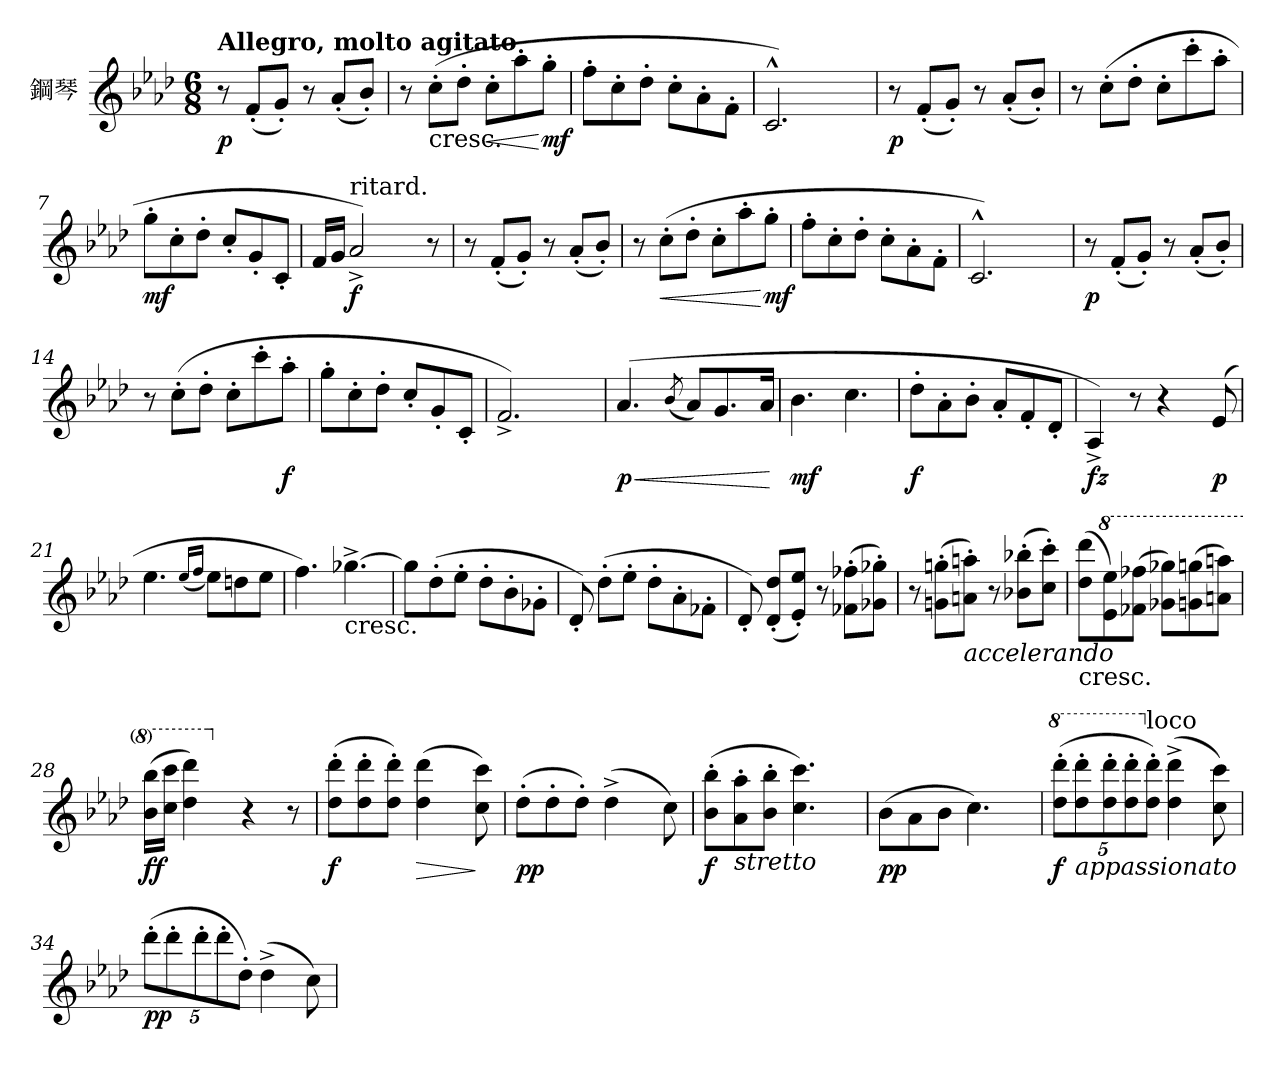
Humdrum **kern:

**kern	**dynam
*part1	*part1
*staff1	*staff1
*I"鋼琴	*
*clefG2	*
*k[b-e-a-d-]	*
*M6/8	*
=1	=1
!LO:TX:a:B:t=Allegro, molto agitato	!
!	!LO:DY:b
8r	p
(<8f'/L	.
8g'/J)	.
*MM110	*
8r	.
(<8a-'/L	.
8b-'/J)	.
=2	=2
*MM122	*
8r	.
!LO:TX:b:t=cresc.	!
(>8cc'\L	.
8dd-'\J	.
*MM130	*
!	!LO:HP:b
8cc'\L	<
8aa-'\	.
!	!LO:DY:n=1:b
8gg'\J	[ mf
=3	=3
!	!LO:DY:b
8ff'\L	other-dynamics
8cc'\	.
8dd-'\J	.
8cc'\L	.
8a-'\	.
8f'\J	.
=4	=4
*^	*
2.c^^/)	4.ryy	.
*MM122	*	*
.	4.ryy	.
=5	=5	=5
!	!	!LO:DY:b
*v	*v	*
8r	p
*MM110	*
(<8f'/L	.
*MM122	*
8g'/J)	.
*MM130	*
8r	.
(<8a-'/L	.
8b-'/J)	.
=6	=6
8r	.
(>8cc'\L	.
8dd-'\J	.
8cc'\L	.
8ccc'\	.
8aa-'\J	.
!!LO:LB:g=z
=7	=7
!	!LO:DY:b
8gg'\L	mf
8cc'\	.
8dd-'\J	.
8cc'/L	.
8g'/	.
8c'/J	.
=8	=8
!LO:TX:b:t=cresc.	!
*^	*
16f/LL	4ryy	.
16g/JJ	.	.
*MM124	*	*
!LO:TX:a:t=ritard.	!	!
!	!	!LO:DY:b
2a-^/)	.	f
*MM118	*	*
.	2ryy	.
*MM88	*	*
8r	.	.
=9	=9	=9
!	!	!LO:DY:b
*v	*v	*
8r	other-dynamics
(<8f'/L	.
*MM110	*
8g'/J)	.
8r	.
*MM122	*
(<8a-'/L	.
8b-'/J)	.
=10	=10
*MM130	*
8r	.
!	!LO:HP:b
(>8cc'\L	<
8dd-'\J	.
8cc'\L	.
8aa-'\	.
!	!LO:DY:n=1:b
8gg'\J	[ mf
=11	=11
8ff'\L	.
8cc'\	.
8dd-'\J	.
8cc'\L	.
8a-'\	.
8f'\J	.
=12	=12
*^	*
2.c^^/)	4.ryy	.
*MM122	*	*
.	4.ryy	.
!!LO:LB:g=z	!!
=13	=13	=13
!	!	!LO:DY:b
*v	*v	*
8r	p
*MM110	*
(<8f'/L	.
*MM122	*
8g'/J)	.
*MM130	*
8r	.
(<8a-'/L	.
8b-'/J)	.
=14	=14
8r	.
(>8cc'\L	.
8dd-'\J	.
8cc'\L	.
8ccc'\	.
!	!LO:DY:b
8aa-'\J	f
=15	=15
8gg'\L	.
8cc'\	.
8dd-'\J	.
8cc'/L	.
8g'/	.
8c'/J	.
=16	=16
*^	*
2.f^/)	4.ryy	.
*MM122	*	*
.	4.ryy	.
=17	=17	=17
!	!	!LO:HP:b
!	!	!LO:DY:n=1:b
(>4.a-/	8ryy	< p
*MM110	*	*
.	2ryy	.
*MM130	*	*
(<8qb-/	.	.
8a-/L)	.	.
8.g/	.	.
.	8ryy	.
16a-/Jk	.	.
.	.	[
=18	=18	=18
!LO:TX:b:t=cresc.	!	!
!	!	!LO:DY:b
*v	*v	*
4.b-\	mf
4.cc\	.
!!LO:LB:g=z
=19	=19
!	!LO:DY:b
8dd-'\L	f
8a-'\	.
8b-'\J	.
8a-'/L	.
8f'/	.
8d-'/J	.
=20	=20
!	!LO:DY:b
*^	*
4A-^/)	2ryy	fz
8r	.	.
*MM122	*	*
4r	.	.
*MM110	*	*
.	4ryy	.
*MM100	*	*
!	!	!LO:DY:b
(>8e-/	.	p
=21	=21	=21
4.ee-\	8ryy	.
*MM110	*	*
.	2ryy	.
*MM130	*	*
(<16qee-/LL	.	.
16qff/JJ	.	.
8ee-\L)	.	.
8ddn\	.	.
8ee-\J	8ryy	.
*v	*v	*
=22	=22
4.ff\)	.
!LO:TX:b:t=cresc.	!
[4.gg-X^\	.
=23	=23
8gg-\L]	.
(>8dd-'\	.
8ee-'\J	.
*MM134	*
!	!LO:DY:b
!	!LO:DY:n=1:b
8dd-'\L	other-dynamics f
8b-'\	.
8g-X'\J	.
=24	=24
*MM137	*
8d-'/)	.
(>8dd-'\L	.
8ee-'\J	.
*MM140	*
8dd-'\L	.
8a-'\	.
8f-X'\J	.
!!LO:LB:g=z
=25	=25
*MM142	*
8d-'/)	.
(<8d-/' 8dd-/'L	.
8e-/' 8ee-/'J)	.
8r	.
(>8f-X\' 8ff-X\'L	.
8g-X\' 8gg-X\'J)	.
=26	=26
8r	.
*MM144	*
(>8gn\' 8ggn\'L	.
!LO:TX:b:i:t=accelerando	!
8an\' 8aan\'J)	.
8r	.
*MM146	*
(>8b-X\' 8bb-X\'L	.
8cc\' 8ccc\'J)	.
=27	=27
*MM148	*
!LO:TX:b:t=cresc.	!
(>8dd-\ 8ddd-\L	.
*8va	*
8ee-\ 8eee-\)	.
(>8ff-X\ 8fff-X\J	.
8gg-X\ 8ggg-X\L)	.
(>8ggn\ 8gggn\	.
8aan\ 8aaan\J)	.
=28	=28
!	!LO:DY:b
*^	*
(>16bb-\ 16bbb-\LL	4ryy	ff
16ccc\ 16cccc\JJ	.	.
4ddd-\ 4dddd-\)	.	.
*MM128	*	*
.	2ryy	.
*X8va	*	*
*MM118	*	*
4r	.	.
*MM68	*	*
8r	.	.
=29	=29	=29
!	!	!LO:DY:b
(>8dd-\' 8ddd-\'L	2ryy	f
*MM108	*	*
8dd-\' 8ddd-\'	.	.
*MM128	*	*
8dd-\' 8ddd-\'J)	.	.
*MM108	*	*
!	!	!LO:HP:b
(>4dd-\ 4ddd-\	.	>
*MM88	*	*
.	4ryy	.
*MM68	*	*
8cc\ 8ccc\)	.	]
!!LO:PB:g=z	!!
=30	=30	=30
!	!	!LO:DY:b
(>8dd-'\L	2ryy	pp
*MM108	*	*
8dd-'\	.	.
*MM128	*	*
8dd-'\J)	.	.
*MM108	*	*
(>4dd-^\	.	.
*MM88	*	*
.	4ryy	.
*MM68	*	*
8cc\)	.	.
=31	=31	=31
!	!	!LO:DY:b
(>8b-\' 8bb-\'L	2ryy	f
*MM108	*	*
!LO:TX:b:i:t=stretto	!	!
8a-\' 8aa-\'	.	.
*MM128	*	*
8b-\' 8bb-\'J	.	.
*MM108	*	*
4.cc\ 4.ccc\)	.	.
*MM88	*	*
.	4ryy	.
=32	=32	=32
!	!	!LO:DY:b
(>8b-\L	2ryy	pp
*MM108	*	*
8a-\	.	.
*MM128	*	*
8b-\J	.	.
*MM108	*	*
4.cc\)	.	.
*MM88	*	*
.	4ryy	.
=33	=33	=33
*8va	*	*
*Xbrackettup	*	*
!	!	!LO:DY:b
(>40%3ddd-\' 40%3dddd-\'L	8ryy	f
!LO:TX:b:i:t=appassionato	!	!
40%3ddd-\' 40%3dddd-\'	.	.
*MM108	*	*
.	2ryy	.
40%3ddd-\' 40%3dddd-\'	.	.
40%3ddd-\' 40%3dddd-\'	.	.
*X8va	*	*
!LO:TX:a:t=loco	!	!
40%3dd-\' 40%3ddd-\'J)	.	.
*MM108	*	*
(>4dd-\^ 4ddd-\^	.	.
*MM68	*	*
8cc\ 8ccc\)	8ryy	.
=34	=34	=34
!	!	!LO:DY:b
(>40%3ddd-'\L	8ryy	pp
40%3ddd-'\	.	.
*MM108	*	*
.	2ryy	.
40%3ddd-'\	.	.
40%3ddd-'\	.	.
40%3dd-'\J)	.	.
*MM108	*	*
(>4dd-^\	.	.
*MM68	*	*
8cc\)	8ryy	.
*v	*v	*
=	=
*-	*-
